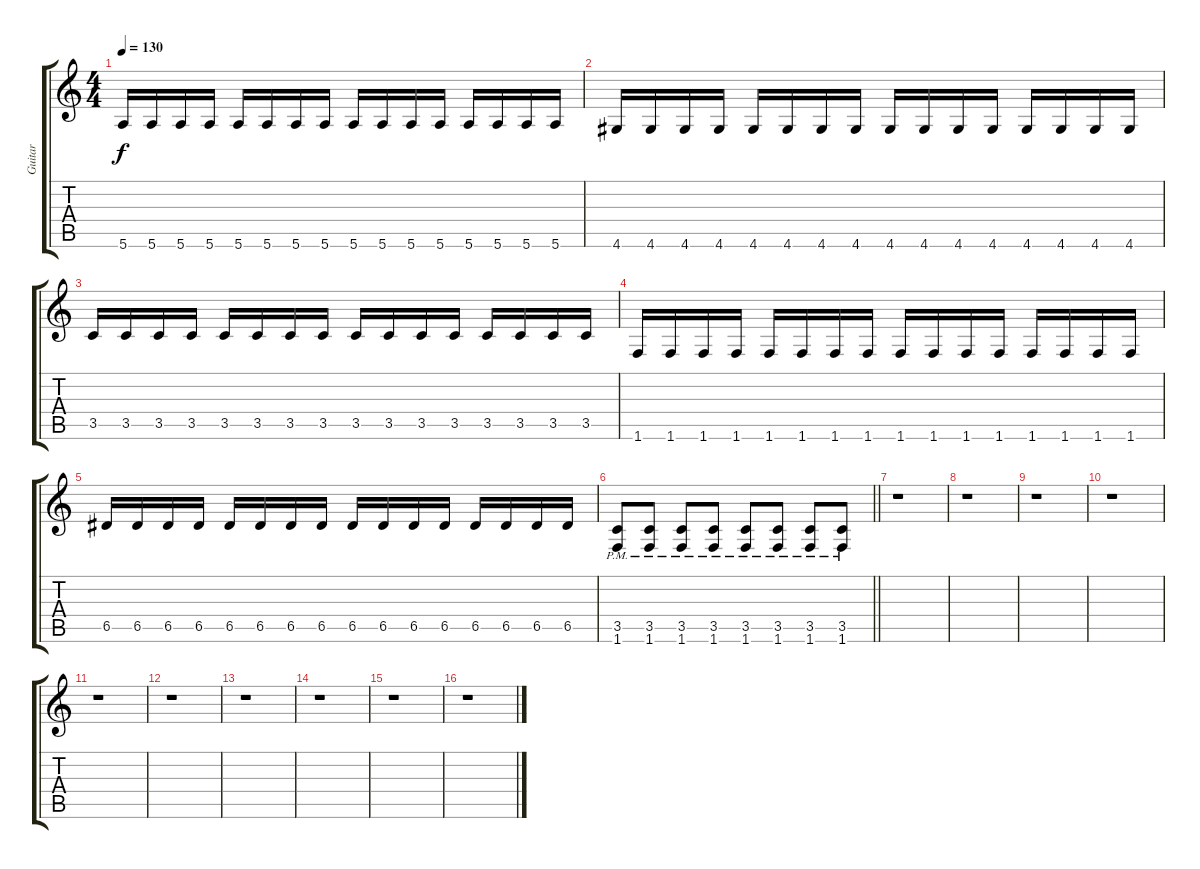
\track ("Guitar " "Guitar ") {instrument distortionguitar}
\staff {score tabs}
\tuning (E4 B3 G3 D3 A2 E2) {hide}
\ts (4 4)
\tempo 130
\clef g2
\ks c
5.6.16{dy f} 5.6.16 5.6.16 5.6.16 5.6.16 5.6.16 5.6.16 5.6.16 5.6.16 5.6.16 5.6.16 5.6.16 5.6.16 5.6.16 5.6.16 5.6.16 |
4.6.16 4.6.16 4.6.16 4.6.16 4.6.16 4.6.16 4.6.16 4.6.16 4.6.16 4.6.16 4.6.16 4.6.16 4.6.16 4.6.16 4.6.16 4.6.16 |
3.5.16 3.5.16 3.5.16 3.5.16 3.5.16 3.5.16 3.5.16 3.5.16 3.5.16 3.5.16 3.5.16 3.5.16 3.5.16 3.5.16 3.5.16 3.5.16 |
1.6.16 1.6.16 1.6.16 1.6.16 1.6.16 1.6.16 1.6.16 1.6.16 1.6.16 1.6.16 1.6.16 1.6.16 1.6.16 1.6.16 1.6.16 1.6.16 |
6.5.16 6.5.16 6.5.16 6.5.16 6.5.16 6.5.16 6.5.16 6.5.16 6.5.16 6.5.16 6.5.16 6.5.16 6.5.16 6.5.16 6.5.16 6.5.16 |
\barLineRight lightlight
(3.5{pm} 1.6{pm}).8 (3.5{pm} 1.6{pm}).8 (3.5{pm} 1.6{pm}).8 (3.5{pm} 1.6{pm}).8 (3.5{pm} 1.6{pm}).8 (3.5{pm} 1.6{pm}).8 (3.5{pm} 1.6{pm}).8 (3.5{pm} 1.6{pm}).8 |
\section ("" "")
r.1 |
r.1 |
r.1 |
r.1 |
r.1 |
r.1 |
r.1 |
r.1 |
r.1 |
r.1
